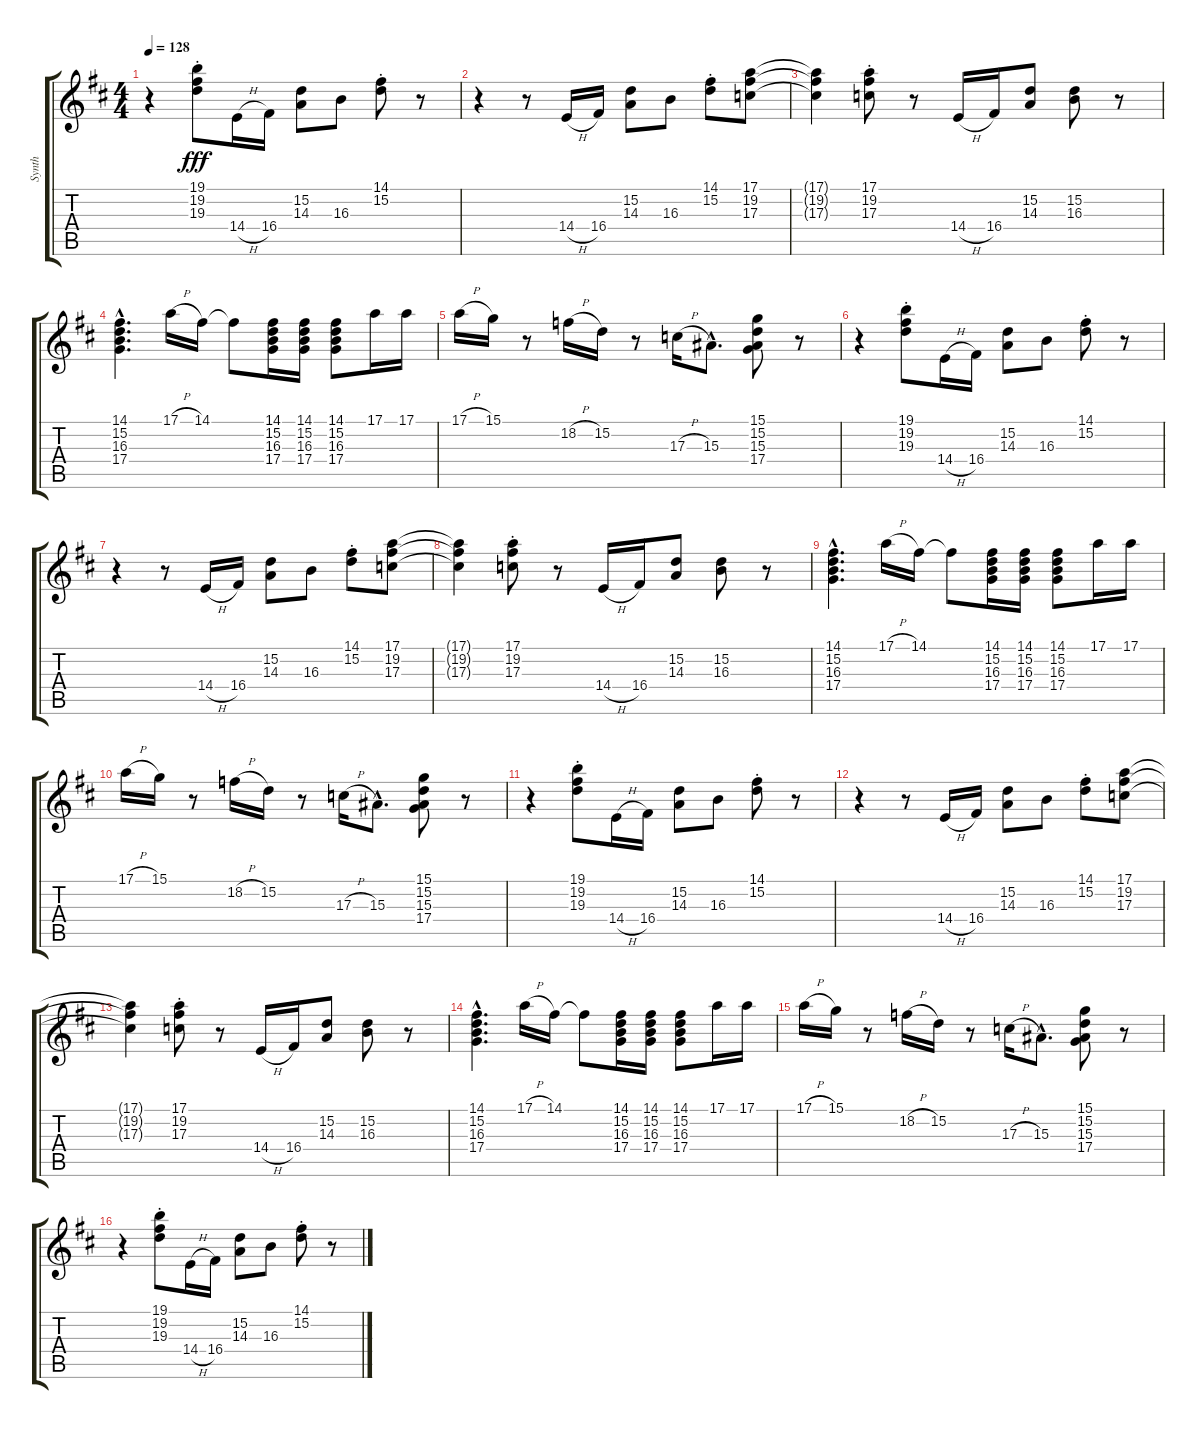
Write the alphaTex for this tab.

\track ("Synth" "Synth") {instrument electricpiano1}
\staff {score tabs}
\tuning (E4 B3 G3 D3 A2 E2) {hide}
\ts (4 4)
\tempo 128
\clef g2
\ks d
r.4{dy fff volume 13 balance 13} (19.1{st} 19.2{st} 19.3{st}).8 14.4{h}.16 16.4.16 (15.2 14.3).8 16.3.8 (14.1{st} 15.2{st}).8 r.8 |
r.4 r.8 14.4{h}.16 16.4.16 (15.2 14.3).8 16.3.8 (14.1{st} 15.2{st}).8 (17.1 19.2 17.3).8 |
(17.1{t} 19.2{t} 17.3{t}).4 (17.1{st} 19.2{st} 17.3{st}).8 r.8 14.4{h}.16 16.4.16 (15.2 14.3).8 (15.2 16.3).8 r.8 |
(14.1{hac} 15.2{hac} 16.3{hac} 17.4{hac}).4{d} 17.1{h}.16 14.1.16 14.1{t}.8 (14.1 15.2 16.3 17.4).16 (14.1 15.2 16.3 17.4).16 (14.1 15.2 16.3 17.4).8 17.1.16 17.1.16 |
17.1{h}.16 15.1.16 r.8 18.2{h}.16 15.2.16 r.8 17.3{h}.16 15.3{hac}.8{d} (15.1 15.2 15.3 17.4).8 r.8 |
r.4 (19.1{st} 19.2{st} 19.3{st}).8 14.4{h}.16 16.4.16 (15.2 14.3).8 16.3.8 (14.1{st} 15.2{st}).8 r.8 |
r.4 r.8 14.4{h}.16 16.4.16 (15.2 14.3).8 16.3.8 (14.1{st} 15.2{st}).8 (17.1 19.2 17.3).8 |
(17.1{t} 19.2{t} 17.3{t}).4 (17.1{st} 19.2{st} 17.3{st}).8 r.8 14.4{h}.16 16.4.16 (15.2 14.3).8 (15.2 16.3).8 r.8 |
(14.1{hac} 15.2{hac} 16.3{hac} 17.4{hac}).4{d} 17.1{h}.16 14.1.16 14.1{t}.8 (14.1 15.2 16.3 17.4).16 (14.1 15.2 16.3 17.4).16 (14.1 15.2 16.3 17.4).8 17.1.16 17.1.16 |
17.1{h}.16 15.1.16 r.8 18.2{h}.16 15.2.16 r.8 17.3{h}.16 15.3{hac}.8{d} (15.1 15.2 15.3 17.4).8 r.8 |
r.4 (19.1{st} 19.2{st} 19.3{st}).8 14.4{h}.16 16.4.16 (15.2 14.3).8 16.3.8 (14.1{st} 15.2{st}).8 r.8 |
r.4 r.8 14.4{h}.16 16.4.16 (15.2 14.3).8 16.3.8 (14.1{st} 15.2{st}).8 (17.1 19.2 17.3).8 |
(17.1{t} 19.2{t} 17.3{t}).4 (17.1{st} 19.2{st} 17.3{st}).8 r.8 14.4{h}.16 16.4.16 (15.2 14.3).8 (15.2 16.3).8 r.8 |
(14.1{hac} 15.2{hac} 16.3{hac} 17.4{hac}).4{d} 17.1{h}.16 14.1.16 14.1{t}.8 (14.1 15.2 16.3 17.4).16 (14.1 15.2 16.3 17.4).16 (14.1 15.2 16.3 17.4).8 17.1.16 17.1.16 |
17.1{h}.16 15.1.16 r.8 18.2{h}.16 15.2.16 r.8 17.3{h}.16 15.3{hac}.8{d} (15.1 15.2 15.3 17.4).8 r.8 |
r.4 (19.1{st} 19.2{st} 19.3{st}).8 14.4{h}.16 16.4.16 (15.2 14.3).8 16.3.8 (14.1{st} 15.2{st}).8 r.8
